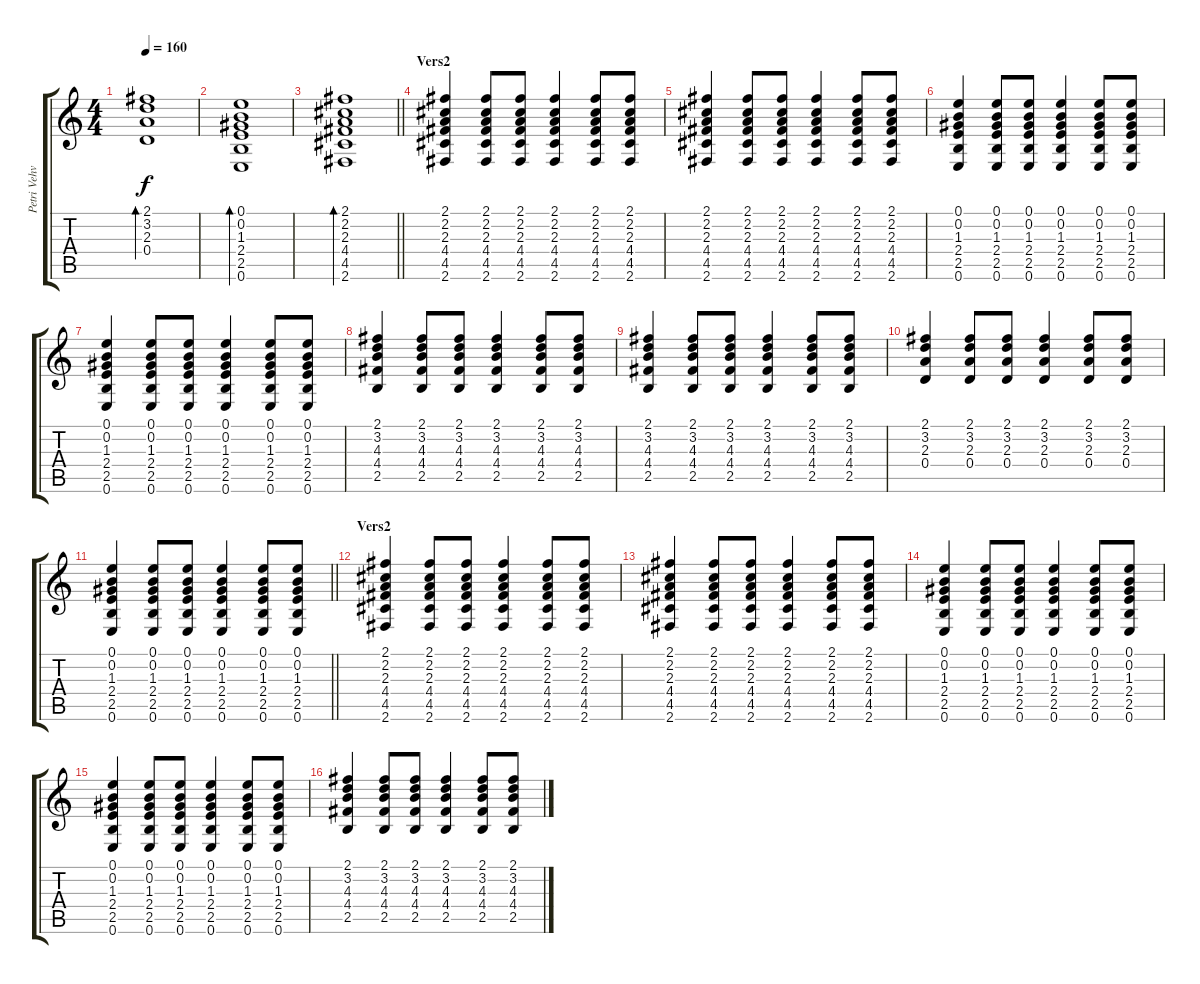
\track ("Petri Vehviläinen" "Petri Vehv") {instrument acousticguitarsteel}
\staff {score tabs}
\tuning (E4 B3 G3 D3 A2 E2) {hide}
\ts (4 4)
\tempo 160
\clef g2
\ks c
(2.1 3.2 2.3 0.4).1{bd 480 dy f} |
(0.1 0.2 1.3 2.4 2.5 0.6).1{bd 240} |
\barLineRight lightlight
(2.1 2.2 2.3 4.4 4.5 2.6).1{bd 240} |
\section ("" "Vers2")
(2.1 2.2 2.3 4.4 4.5 2.6).4 (2.1 2.2 2.3 4.4 4.5 2.6).8 (2.1 2.2 2.3 4.4 4.5 2.6).8 (2.1 2.2 2.3 4.4 4.5 2.6).4 (2.1 2.2 2.3 4.4 4.5 2.6).8 (2.1 2.2 2.3 4.4 4.5 2.6).8 |
(2.1 2.2 2.3 4.4 4.5 2.6).4 (2.1 2.2 2.3 4.4 4.5 2.6).8 (2.1 2.2 2.3 4.4 4.5 2.6).8 (2.1 2.2 2.3 4.4 4.5 2.6).4 (2.1 2.2 2.3 4.4 4.5 2.6).8 (2.1 2.2 2.3 4.4 4.5 2.6).8 |
(0.1 0.2 1.3 2.4 2.5 0.6).4 (0.1 0.2 1.3 2.4 2.5 0.6).8 (0.1 0.2 1.3 2.4 2.5 0.6).8 (0.1 0.2 1.3 2.4 2.5 0.6).4 (0.1 0.2 1.3 2.4 2.5 0.6).8 (0.1 0.2 1.3 2.4 2.5 0.6).8 |
(0.1 0.2 1.3 2.4 2.5 0.6).4 (0.1 0.2 1.3 2.4 2.5 0.6).8 (0.1 0.2 1.3 2.4 2.5 0.6).8 (0.1 0.2 1.3 2.4 2.5 0.6).4 (0.1 0.2 1.3 2.4 2.5 0.6).8 (0.1 0.2 1.3 2.4 2.5 0.6).8 |
(2.1 3.2 4.3 4.4 2.5).4 (2.1 3.2 4.3 4.4 2.5).8 (2.1 3.2 4.3 4.4 2.5).8 (2.1 3.2 4.3 4.4 2.5).4 (2.1 3.2 4.3 4.4 2.5).8 (2.1 3.2 4.3 4.4 2.5).8 |
(2.1 3.2 4.3 4.4 2.5).4 (2.1 3.2 4.3 4.4 2.5).8 (2.1 3.2 4.3 4.4 2.5).8 (2.1 3.2 4.3 4.4 2.5).4 (2.1 3.2 4.3 4.4 2.5).8 (2.1 3.2 4.3 4.4 2.5).8 |
(2.1 3.2 2.3 0.4).4 (2.1 3.2 2.3 0.4).8 (2.1 3.2 2.3 0.4).8 (2.1 3.2 2.3 0.4).4 (2.1 3.2 2.3 0.4).8 (2.1 3.2 2.3 0.4).8 |
\barLineRight lightlight
(0.1 0.2 1.3 2.4 2.5 0.6).4 (0.1 0.2 1.3 2.4 2.5 0.6).8 (0.1 0.2 1.3 2.4 2.5 0.6).8 (0.1 0.2 1.3 2.4 2.5 0.6).4 (0.1 0.2 1.3 2.4 2.5 0.6).8 (0.1 0.2 1.3 2.4 2.5 0.6).8 |
\section ("" "Vers2")
(2.1 2.2 2.3 4.4 4.5 2.6).4 (2.1 2.2 2.3 4.4 4.5 2.6).8 (2.1 2.2 2.3 4.4 4.5 2.6).8 (2.1 2.2 2.3 4.4 4.5 2.6).4 (2.1 2.2 2.3 4.4 4.5 2.6).8 (2.1 2.2 2.3 4.4 4.5 2.6).8 |
(2.1 2.2 2.3 4.4 4.5 2.6).4 (2.1 2.2 2.3 4.4 4.5 2.6).8 (2.1 2.2 2.3 4.4 4.5 2.6).8 (2.1 2.2 2.3 4.4 4.5 2.6).4 (2.1 2.2 2.3 4.4 4.5 2.6).8 (2.1 2.2 2.3 4.4 4.5 2.6).8 |
(0.1 0.2 1.3 2.4 2.5 0.6).4 (0.1 0.2 1.3 2.4 2.5 0.6).8 (0.1 0.2 1.3 2.4 2.5 0.6).8 (0.1 0.2 1.3 2.4 2.5 0.6).4 (0.1 0.2 1.3 2.4 2.5 0.6).8 (0.1 0.2 1.3 2.4 2.5 0.6).8 |
(0.1 0.2 1.3 2.4 2.5 0.6).4 (0.1 0.2 1.3 2.4 2.5 0.6).8 (0.1 0.2 1.3 2.4 2.5 0.6).8 (0.1 0.2 1.3 2.4 2.5 0.6).4 (0.1 0.2 1.3 2.4 2.5 0.6).8 (0.1 0.2 1.3 2.4 2.5 0.6).8 |
(2.1 3.2 4.3 4.4 2.5).4 (2.1 3.2 4.3 4.4 2.5).8 (2.1 3.2 4.3 4.4 2.5).8 (2.1 3.2 4.3 4.4 2.5).4 (2.1 3.2 4.3 4.4 2.5).8 (2.1 3.2 4.3 4.4 2.5).8
